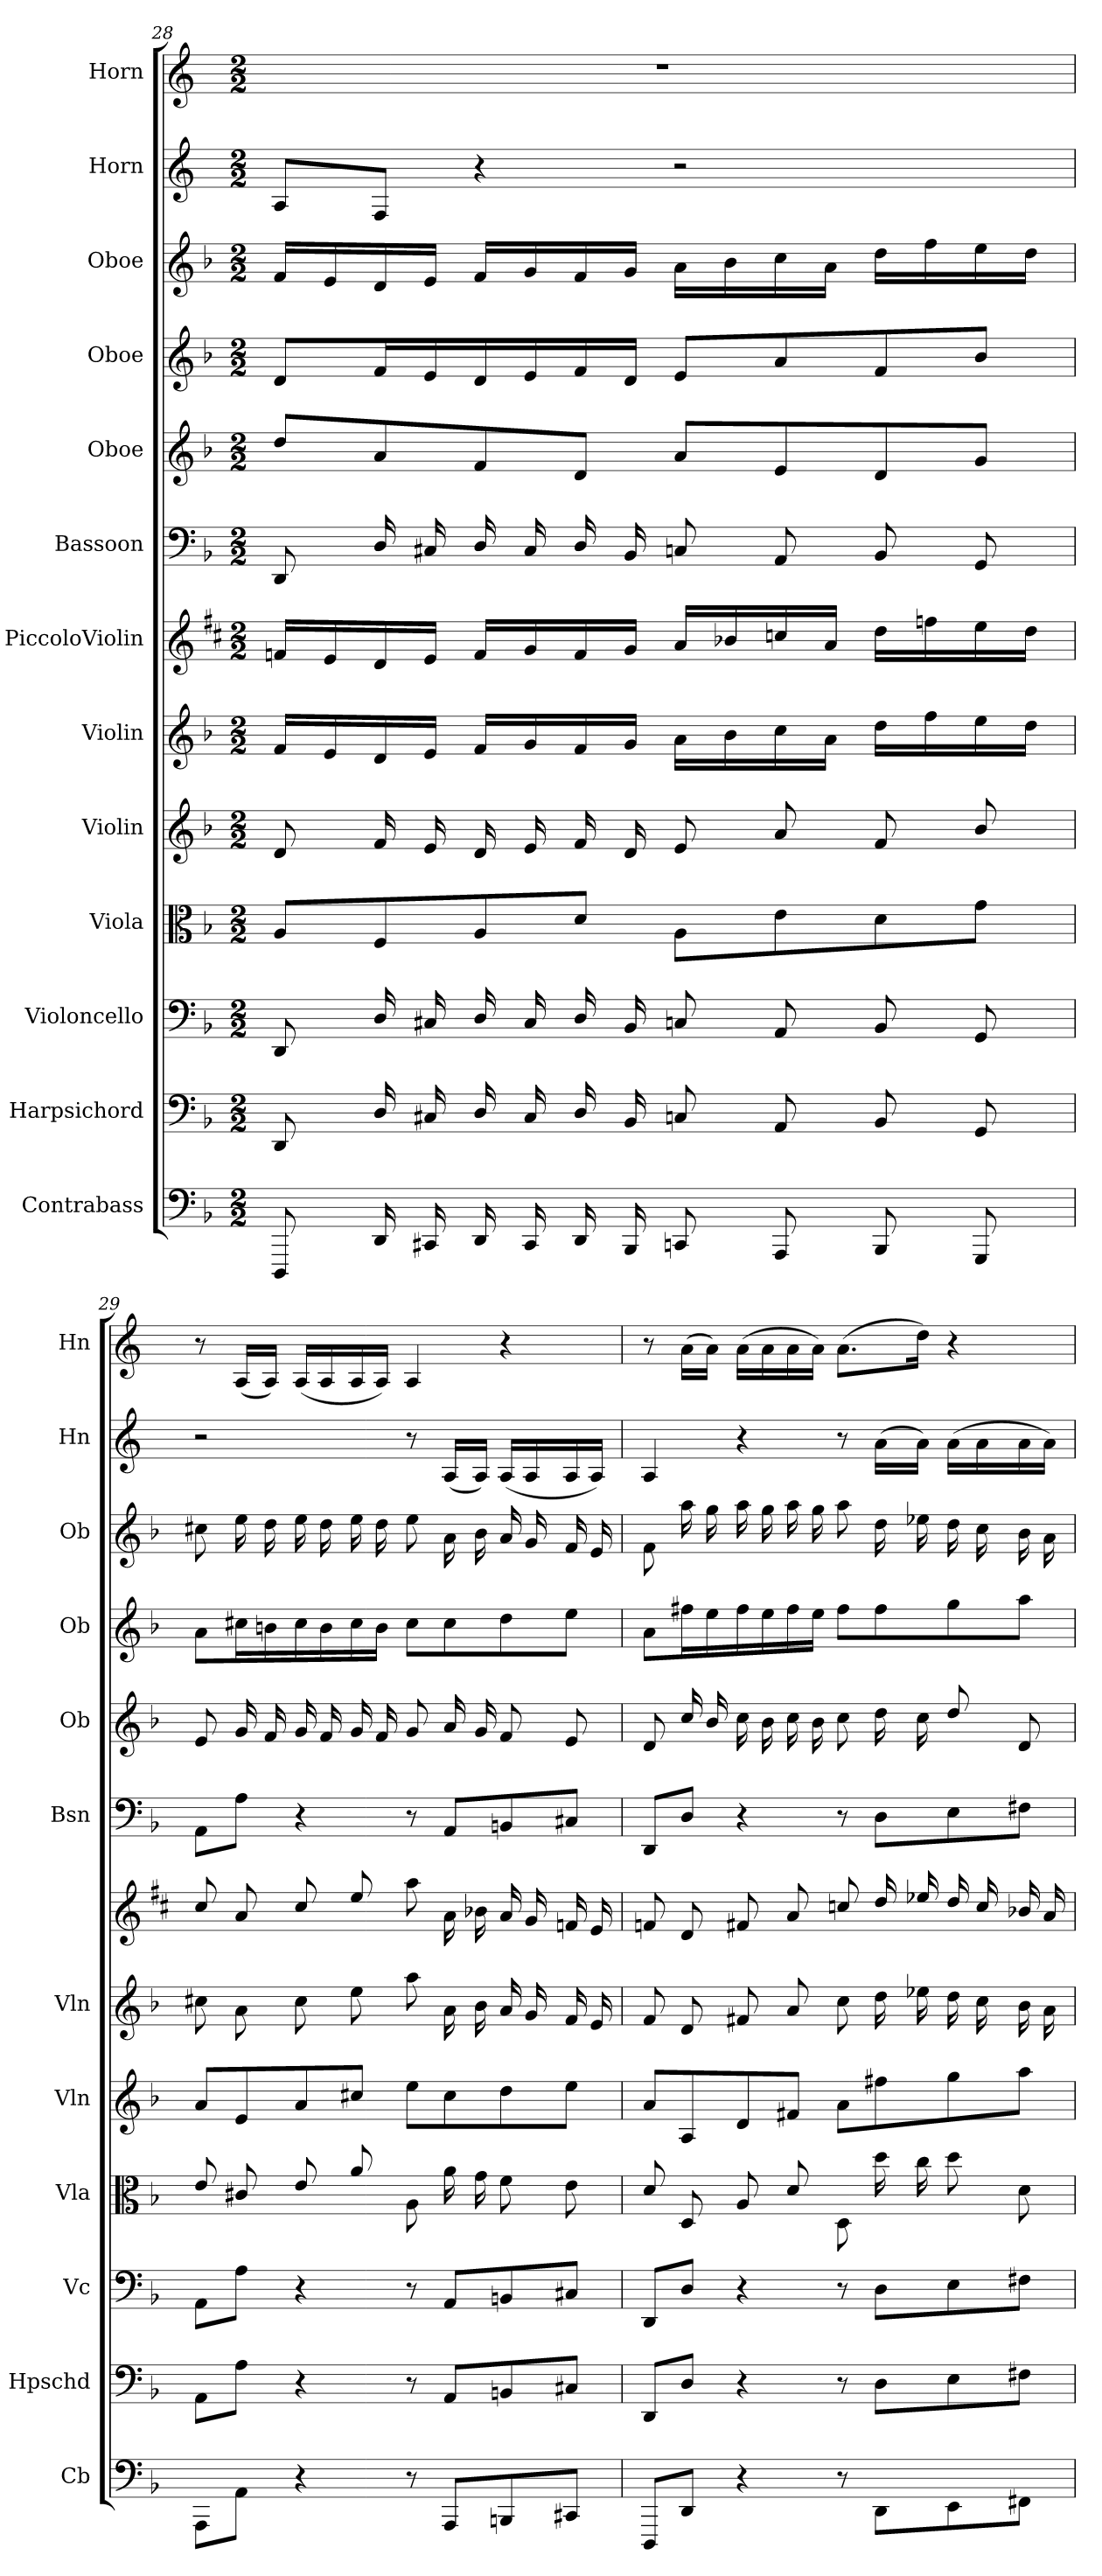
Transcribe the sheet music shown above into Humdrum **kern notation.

**kern	**kern	**kern	**kern	**kern	**kern	**kern	**kern	**kern	**kern	**kern	**kern	**kern
*part13	*part12	*part11	*part10	*part9	*part8	*part7	*part6	*part5	*part4	*part3	*part2	*part1
*staff13	*staff12	*staff11	*staff10	*staff9	*staff8	*staff7	*staff6	*staff5	*staff4	*staff3	*staff2	*staff1
*I"Contrabass	*I"Harpsichord	*I"Violoncello	*I"Viola	*I"Violin	*I"Violin	*I"PiccoloViolin	*I"Bassoon	*I"Oboe	*I"Oboe	*I"Oboe	*I"Horn	*I"Horn
*I'Cb	*I'Hpschd	*I'Vc	*I'Vla	*I'Vln	*I'Vln	*	*I'Bsn	*I'Ob	*I'Ob	*I'Ob	*I'Hn	*I'Hn
*clefF4	*clefF4	*clefF4	*clefC3	*clefG2	*clefG2	*clefG2	*clefF4	*clefG2	*clefG2	*clefG2	*clefG2	*clefG2
*k[b-]	*k[b-]	*k[b-]	*k[b-]	*k[b-]	*k[b-]	*k[f#c#]	*k[b-]	*k[b-]	*k[b-]	*k[b-]	*k[]	*k[]
*M2/2	*M2/2	*M2/2	*M2/2	*M2/2	*M2/2	*M2/2	*M2/2	*M2/2	*M2/2	*M2/2	*M2/2	*M2/2
=28	=28	=28	=28	=28	=28	=28	=28	=28	=28	=28	=28	=28
8DDD/	8DD/	8DD/	8A/L	8d/	16f/LL	16fn/LL	8DD/	8dd/L	8d/L	16f/LL	8A/L	1r
.	.	.	.	.	16e/	16e/	.	.	.	16e/	.	.
16DD/	16D/	16D/	8F/	16f/	16d/	16d/	16D/	8a/	16f/L	16d/	8F/J	.
16CC#X/	16C#X/	16C#X/	.	16e/	16e/JJ	16e/JJ	16C#X/	.	16e/	16e/JJ	.	.
16DD/	16D/	16D/	8A/	16d/	16f/LL	16f/LL	16D/	8f/	16d/	16f/LL	4r	.
16CC#/	16C#/	16C#/	.	16e/	16g/	16g/	16C#/	.	16e/	16g/	.	.
16DD/	16D/	16D/	8d/J	16f/	16f/	16f/	16D/	8d/J	16f/	16f/	.	.
16BBB-/	16BB-/	16BB-/	.	16d/	16g/JJ	16g/JJ	16BB-/	.	16d/JJ	16g/JJ	.	.
8CCn/	8Cn/	8Cn/	8A\L	8e/	16a\LL	16a/LL	8Cn/	8a/L	8e/L	16a\LL	2r	.
.	.	.	.	.	16b-\	16b-X/	.	.	.	16b-\	.	.
8AAA/	8AA/	8AA/	8e\	8a/	16cc\	16ccn/	8AA/	8e/	8a/	16cc\	.	.
.	.	.	.	.	16a\JJ	16a/JJ	.	.	.	16a\JJ	.	.
8BBB-/	8BB-/	8BB-/	8d\	8f/	16dd\LL	16dd\LL	8BB-/	8d/	8f/	16dd\LL	.	.
.	.	.	.	.	16ff\	16ffn\	.	.	.	16ff\	.	.
8GGG/	8GG/	8GG/	8g\J	8b-/	16ee\	16ee\	8GG/	8g/J	8b-/J	16ee\	.	.
.	.	.	.	.	16dd\JJ	16dd\JJ	.	.	.	16dd\JJ	.	.
=29	=29	=29	=29	=29	=29	=29	=29	=29	=29	=29	=29	=29
8AAA\L	8AA\L	8AA\L	8e/	8a/L	8cc#X\	8cc#/	8AA\L	8e/	8a\L	8cc#X\	2r	8r
8AA\J	8A\J	8A\J	8c#X/	8e/	8a\	8a/	8A\J	16g/	16cc#X\L	16ee\	.	(16A/LL
.	.	.	.	.	.	.	.	16f/	16bn\	16dd\	.	16A/JJ)
4r	4r	4r	8e/	8a/	8cc#\	8cc#/	4r	16g/	16cc#\	16ee\	.	(16A/LL
.	.	.	.	.	.	.	.	16f/	16b\	16dd\	.	16A/
.	.	.	8a/	8cc#X/J	8ee\	8ee/	.	16g/	16cc#\	16ee\	.	16A/
.	.	.	.	.	.	.	.	16f/	16b\JJ	16dd\	.	16A/JJ)
8r	8r	8r	8A\	8ee\L	8aa\	8aa\	8r	8g/	8cc#\L	8ee\	8r	4A/
8AAA/L	8AA/L	8AA/L	16a\	8cc#\	16a\	16a\	8AA/L	16a/	8cc#\	16a\	(16A/LL	.
.	.	.	16g\	.	16b-\	16b-X\	.	16g/	.	16b-\	16A/JJ)	.
8BBBn/	8BBn/	8BBn/	8f\	8dd\	16a/	16a/	8BBn/	8f/	8dd\	16a/	(16A/LL	4r
.	.	.	.	.	16g/	16g/	.	.	.	16g/	16A/	.
8CC#X/J	8C#X/J	8C#X/J	8e\	8ee\J	16f/	16fn/	8C#X/J	8e/	8ee\J	16f/	16A/	.
.	.	.	.	.	16e/	16e/	.	.	.	16e/	16A/JJ)	.
=30	=30	=30	=30	=30	=30	=30	=30	=30	=30	=30	=30	=30
8DDD/L	8DD/L	8DD/L	8d/	8a/L	8f/	8fn/	8DD/L	8d/	8a\L	8f\	4A/	8r
8DD/J	8D/J	8D/J	8D/	8A/	8d/	8d/	8D/J	16cc/	16ff#X\L	16aa\	.	(16a\LL
.	.	.	.	.	.	.	.	16b-/	16ee\	16gg\	.	16a\JJ)
4r	4r	4r	8A/	8d/	8f#X/	8f#X/	4r	16cc\	16ff#\	16aa\	4r	(16a\LL
.	.	.	.	.	.	.	.	16b-\	16ee\	16gg\	.	16a\
.	.	.	8d/	8f#X/J	8a/	8a/	.	16cc\	16ff#\	16aa\	.	16a\
.	.	.	.	.	.	.	.	16b-\	16ee\JJ	16gg\	.	16a\JJ)
8r	8r	8r	8D\	8a\L	8cc\	8ccn/	8r	8cc\	8ff#\L	8aa\	8r	(8.a\L
8DD\L	8D\L	8D\L	16dd\	8ff#X\	16dd\	16dd/	8D\L	16dd\	8ff#\	16dd\	(16a\LL	.
.	.	.	16cc\	.	16ee-X\	16ee-X/	.	16cc\	.	16ee-X\	16a\JJ)	16dd\Jk)
8EE\	8E\	8E\	8dd\	8gg\	16dd\	16dd/	8E\	8dd/	8gg\	16dd\	(16a\LL	4r
.	.	.	.	.	16cc\	16cc/	.	.	.	16cc\	16a\	.
8FF#X\J	8F#X\J	8F#X\J	8d\	8aa\J	16b-\	16b-X/	8F#X\J	8d/	8aa\J	16b-\	16a\	.
.	.	.	.	.	16a\	16a/	.	.	.	16a\	16a\JJ)	.
=	=	=	=	=	=	=	=	=	=	=	=	=
*-	*-	*-	*-	*-	*-	*-	*-	*-	*-	*-	*-	*-
